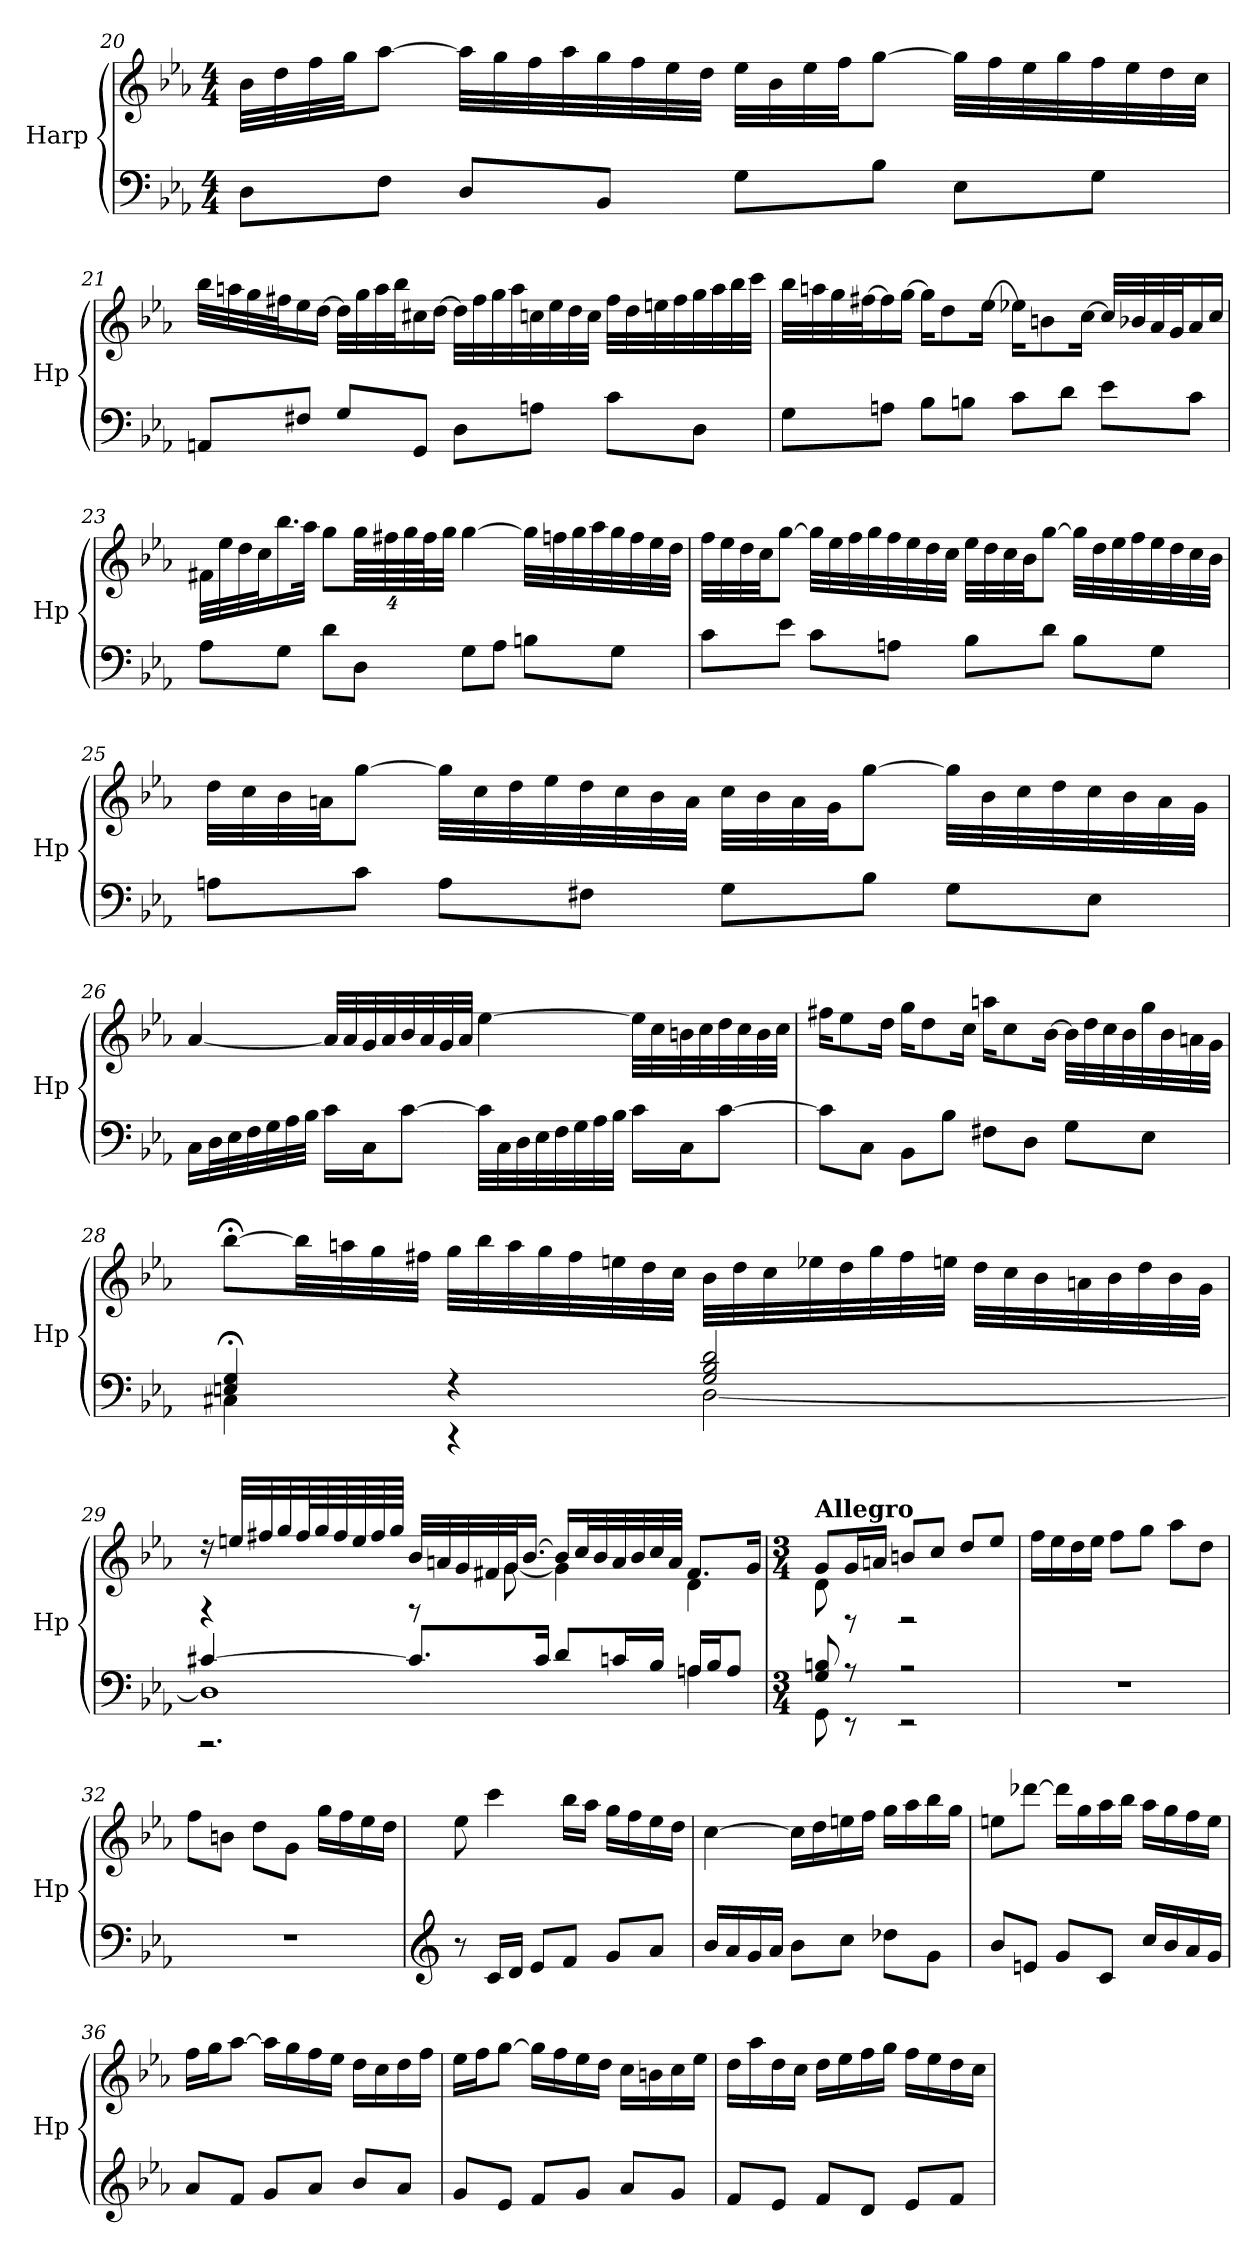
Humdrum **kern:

**kern	**kern
*part1	*part1
*staff2	*staff1
*I"Harp	*
*I'Hp	*
!!LO:LB:g=z
*clefF4	*clefG2
*k[b-e-a-]	*k[b-e-a-]
*M4/4	*M4/4
=20	=20
8D\L	32b-\LLL
.	32dd\
.	32ff\
.	32gg\JJ
8F\J	[8aa-\J
8D/L	32aa-\LLL]
.	32gg\
.	32ff\
.	32aa-\
8BB-/J	32gg\
.	32ff\
.	32ee-\
.	32dd\JJJ
8G\L	32ee-\LLL
.	32b-\
.	32ee-\
.	32ff\JJ
8B-\J	[8gg\J
8E-\L	32gg\LLL]
.	32ff\
.	32ee-\
.	32gg\
8G\J	32ff\
.	32ee-\
.	32dd\
.	32cc\JJJ
!!LO:LB:g=z
=21	=21
8AAn/L	32bb-\LLL
.	32aan\
.	32gg\
.	32ff#X\J
8F#X/J	16ee-\
.	[16dd\JJ
8G/L	32dd\LLL]
.	32gg\
.	32aa\
.	32bb-\J
8GG/J	16cc#X\
.	[16dd\JJ
8D\L	32dd\LLL]
.	32ff#\
.	32gg\
.	32aa\
8An\J	32ccn\
.	32ee-\
.	32dd\
.	32cc\JJJ
8c\L	32ff#\LLL
.	32dd\
.	32een\
.	32ff#\
8D\J	32gg\
.	32aa\
.	32bb-\
.	32ccc\JJJ
!!LO:LB:g=z
=22	=22
8G\L	32bb-\LLL
.	32aan\
.	32gg\
.	[32ff#X\J
8An\J	16ff#\]
.	[16gg\JJ
8B-\L	16gg\KL]
.	8dd\
8Bn\J	.
.	[16ee-\Jk
8c\L	16ee-X\KL]
.	8bn\
8d\J	.
.	[16cc\Jk
8e-\L	32cc/LLL]
.	32b-X/
.	32a-/
.	32g/J
8c\J	16a-/
.	16cc/JJ
!!LO:LB:g=z
=23	=23
8A-\L	32f#X\LLL
.	32ee-\
.	32dd\
.	32cc\J
8G\J	16.bb-\
.	32aa-\JJk
8d\L	8gg\L
*	*Xbrackettup
8D\J	128%3gg\LL
.	128%3ff#X\
.	128%3gg\
.	128%3ff#\
.	32gg\JJJ
8G\L	[4gg\
8A-\J	.
8Bn\L	32gg\LLL]
.	32ffn\
.	32gg\
.	32aa-\
8G\J	32gg\
.	32ff\
.	32ee-\
.	32dd\JJJ
!!LO:PB:g=z
=24	=24
8c\L	32ff\LLL
.	32ee-\
.	32dd\
.	32cc\JJ
8e-\J	[8gg\J
8c\L	32gg\LLL]
.	32ee-\
.	32ff\
.	32gg\
8An\J	32ff\
.	32ee-\
.	32dd\
.	32cc\JJJ
8B-\L	32ee-\LLL
.	32dd\
.	32cc\
.	32b-\JJ
8d\J	[8gg\J
8B-\L	32gg\LLL]
.	32dd\
.	32ee-\
.	32ff\
8G\J	32ee-\
.	32dd\
.	32cc\
.	32b-\JJJ
!!LO:LB:g=z
=25	=25
8An\L	32dd\LLL
.	32cc\
.	32b-\
.	32an\JJ
8c\J	[8gg\J
8A\L	32gg\LLL]
.	32cc\
.	32dd\
.	32ee-\
8F#X\J	32dd\
.	32cc\
.	32b-\
.	32a\JJJ
8G\L	32cc\LLL
.	32b-\
.	32a\
.	32g\JJ
8B-\J	[8gg\J
8G\L	32gg\LLL]
.	32b-\
.	32cc\
.	32dd\
8E-\J	32cc\
.	32b-\
.	32a\
.	32g\JJJ
!!LO:LB:g=z
=26	=26
16C\LL	[4a-/
32D\L	.
32E-\	.
32F\	.
32G\	.
32A-\	.
32B-\JJJ	.
16c\LL	32a-/LLL]
.	32a-/
16C\J	32g/
.	32a-/
[8c\J	32b-/
.	32a-/
.	32g/
.	32a-/JJJ
32c\LLL]	[4ee-\
32C\	.
32D\	.
32E-\	.
32F\	.
32G\	.
32A-\	.
32B-\JJJ	.
16c\LL	32ee-\LLL]
.	32cc\
16C\J	32bn\
.	32cc\
[8c\J	32dd\
.	32cc\
.	32b\
.	32cc\JJJ
!!LO:LB:g=z
=27	=27
8c\L]	16ff#X\KL
.	8ee-\
8C\J	.
.	16dd\Jk
8BB-\L	16gg\KL
.	8dd\
8B-\J	.
.	16cc\Jk
8F#X\L	16aan\KL
.	8cc\
8D\J	.
.	[16b-\Jk
8G\L	32b-\LLL]
.	32dd\
.	32cc\
.	32b-\
8E-\J	32gg\
.	32b-\
.	32an\
.	32g\JJJ
!!LO:LB:g=z
=28	=28
*^	*
4En/;< 4G/;<	4C#X\	[8bb-;<\L
.	.	32bb-\LL]
.	.	32aan\
.	.	32gg\
.	.	32ff#X\JJJ
4rF	4rCC	32gg\LLL
.	.	32bb-\
.	.	32aa\
.	.	32gg\
.	.	32ff#\
.	.	32een\
.	.	32dd\
.	.	32cc\JJJ
2G/ 2B-/ 2d/	[2D\	32b-\LLL
.	.	32dd\
.	.	32cc\
.	.	32ee-X\
.	.	32dd\
.	.	32gg\
.	.	32ff#\
.	.	32een\JJJ
.	.	32dd\LLL
.	.	32cc\
.	.	32b-\
.	.	32an\
.	.	32b-\
.	.	32dd\
.	.	32b-\
.	.	32g\JJJ
!!LO:LB:g=z
=29	=29	=29
*	*^	*^
[4c#X/	1D]	2.rAAA	16rdd	4rF
.	.	.	32een/LLL	.
.	.	.	32ff#X/	.
.	.	.	32gg/	.
.	.	.	64ff#/L	.
.	.	.	64gg/	.
.	.	.	64ff#/	.
.	.	.	64ee/	.
.	.	.	64ff#/	.
.	.	.	64gg/JJJJ	.
8.c#/L]	.	.	32b-/LLL	8rF
.	.	.	32an/	.
.	.	.	32g/	.
.	.	.	32f#X/	.
.	.	.	32g/J	[8g\
.	.	.	[16.b-/JJ	.
16c#/Jk	.	.	.	.
8d/L	.	.	16b-/LL]	4g\]
.	.	.	32cc/L	.
.	.	.	32b-/	.
16cn/L	.	.	32a/	.
.	.	.	32b-/	.
16B-/JJ	.	.	32cc/	.
.	.	.	32a/JJJ	.
16An/LL	.	4A\	8.f#/L	4d\
16B-/J	.	.	.	.
8A/J	.	.	.	.
.	.	.	16g/Jk	.
*v	*v	*v	*	*
=30	=30	=30
*M3/4	*M3/4	*
*^	*	*
!	!	!LO:TX:a:B:t=Allegro	!
8G/ 8Bn/	8GG\	8g/L	8d\
8r	8r	16g/L	8rD
.	.	16an/JJ	.
2r	2r	8bn/L	2rD
.	.	8cc/J	.
.	.	8dd/L	.
.	.	8ee-/J	.
*v	*v	*	*
*	*v	*v
!!LO:PB:g=z
=31	=31
2.r	16ff\LL
.	16ee-\
.	16dd\
.	16ee-\JJ
.	8ff\L
.	8gg\J
.	8aa-\L
.	8dd\J
=32	=32
2.r	8ff\L
.	8bn\J
.	8dd\L
.	8g\J
.	16gg\LL
.	16ff\
.	16ee-\
.	16dd\JJ
=33	=33
*clefG2	*
8r	8ee-\
16c/LL	4ccc\
16d/JJ	.
8e-/L	.
8f/J	16bb-\LL
.	16aa-\JJ
8g/L	16gg\LL
.	16ff\
8a-/J	16ee-\
.	16dd\JJ
=34	=34
16b-/LL	[4cc\
16a-/	.
16g/	.
16a-/JJ	.
8b-\L	16cc\LL]
.	16dd\
8cc\J	16een\
.	16ff\JJ
8dd-X\L	16gg\LL
.	16aa-\
8g\J	16bb-\
.	16gg\JJ
!!LO:LB:g=z
=35	=35
8b-/L	8een\L
8en/J	[8ddd-X\J
8g/L	16ddd-\LL]
.	16gg\
8c/J	16aa-\
.	16bb-\JJ
16cc/LL	16aa-\LL
16b-/	16gg\
16a-/	16ff\
16g/JJ	16ee\JJ
=36	=36
8a-/L	16ff\LL
.	16gg\J
8f/J	[8aa-\J
8g/L	16aa-\LL]
.	16gg\
8a-/J	16ff\
.	16ee-\JJ
8b-/L	16dd\LL
.	16cc\
8a-/J	16dd\
.	16ff\JJ
=37	=37
8g/L	16ee-\LL
.	16ff\J
8e-/J	[8gg\J
8f/L	16gg\LL]
.	16ff\
8g/J	16ee-\
.	16dd\JJ
8a-/L	16cc\LL
.	16bn\
8g/J	16cc\
.	16ee-\JJ
!!LO:LB:g=z
=38	=38
8f/L	16dd\LL
.	16aa-\
8e-/J	16dd\
.	16cc\JJ
8f/L	16dd\LL
.	16ee-\
8d/J	16ff\
.	16gg\JJ
8e-/L	16ff\LL
.	16ee-\
8f/J	16dd\
.	16cc\JJ
=	=
*-	*-
